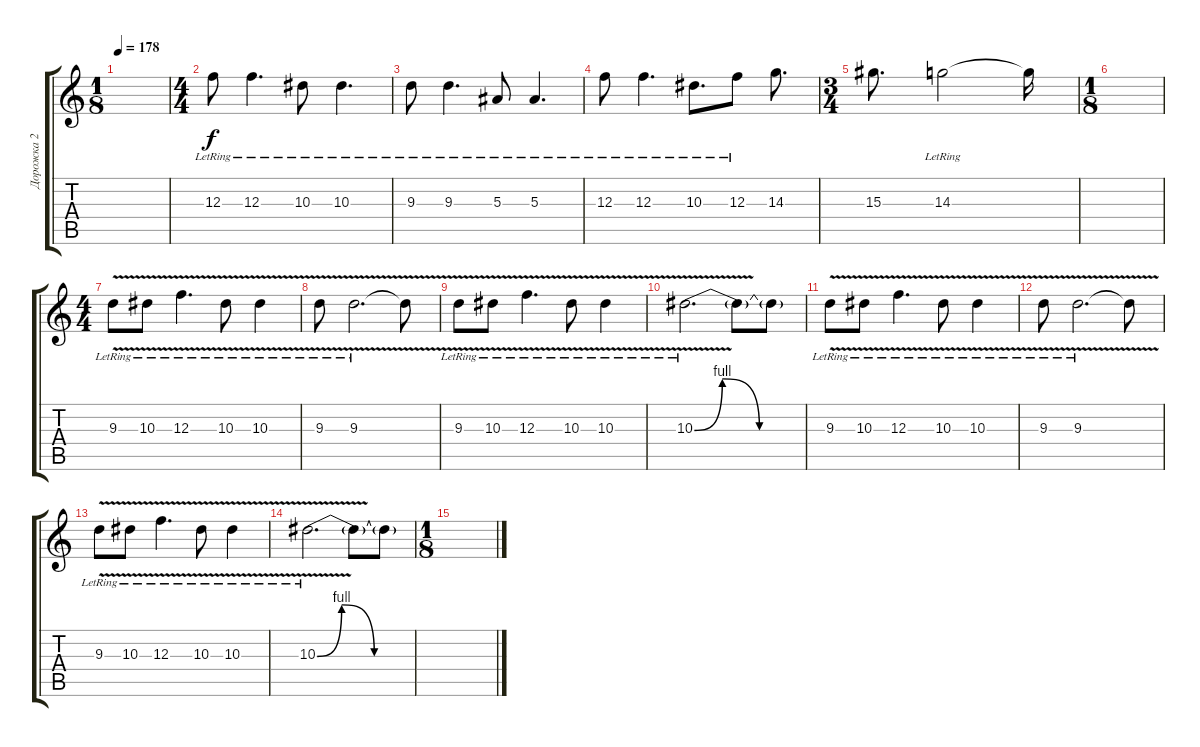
\track ("Дорожка 2" "Дорожка 2") {instrument distortionguitar}
\staff {score tabs}
\tuning (D4 A3 F3 C3 G2 C2) {hide}
\ts (1 8)
\tempo 178
\clef g2
\ks c
|
\ts (4 4)
12.3{lr}.8 12.3{lr}.4{d} 10.3{lr}.8 10.3{lr}.4{d} |
9.3{lr}.8 9.3{lr}.4{d} 5.3{lr}.8 5.3{lr}.4{d} |
12.3{lr}.8 12.3{lr}.4{d} 10.3{lr}.8{d} 12.3{lr}.8 14.3.8{d} |
\ts (3 4)
15.3.8{d} 14.3{lr}.2 14.3{t}.16 |
\ts (1 8)
|
\ts (4 4)
9.3{v lr}.8 10.3{v lr}.8 12.3{v lr}.4{d} 10.3{v lr}.8 10.3{v lr}.4 |
9.3{v lr}.8 9.3{v lr}.2{d} 9.3{t}.8 |
9.3{v lr}.8 10.3{v lr}.8 12.3{v lr}.4{d} 10.3{v lr}.8 10.3{v lr}.4 |
10.3{be (custom 0 0 15 4 35 0 60 0) v lr}.2{d} 10.3{t}.8 10.3{t}.8 |
9.3{v lr}.8 10.3{v lr}.8 12.3{v lr}.4{d} 10.3{v lr}.8 10.3{v lr}.4 |
9.3{v lr}.8 9.3{v lr}.2{d} 9.3{t}.8 |
9.3{v lr}.8 10.3{v lr}.8 12.3{v lr}.4{d} 10.3{v lr}.8 10.3{v lr}.4 |
10.3{be (custom 0 0 15 4 35 0 60 0) v lr}.2{d} 10.3{t}.8 10.3{t}.8 |
\ts (1 8)
